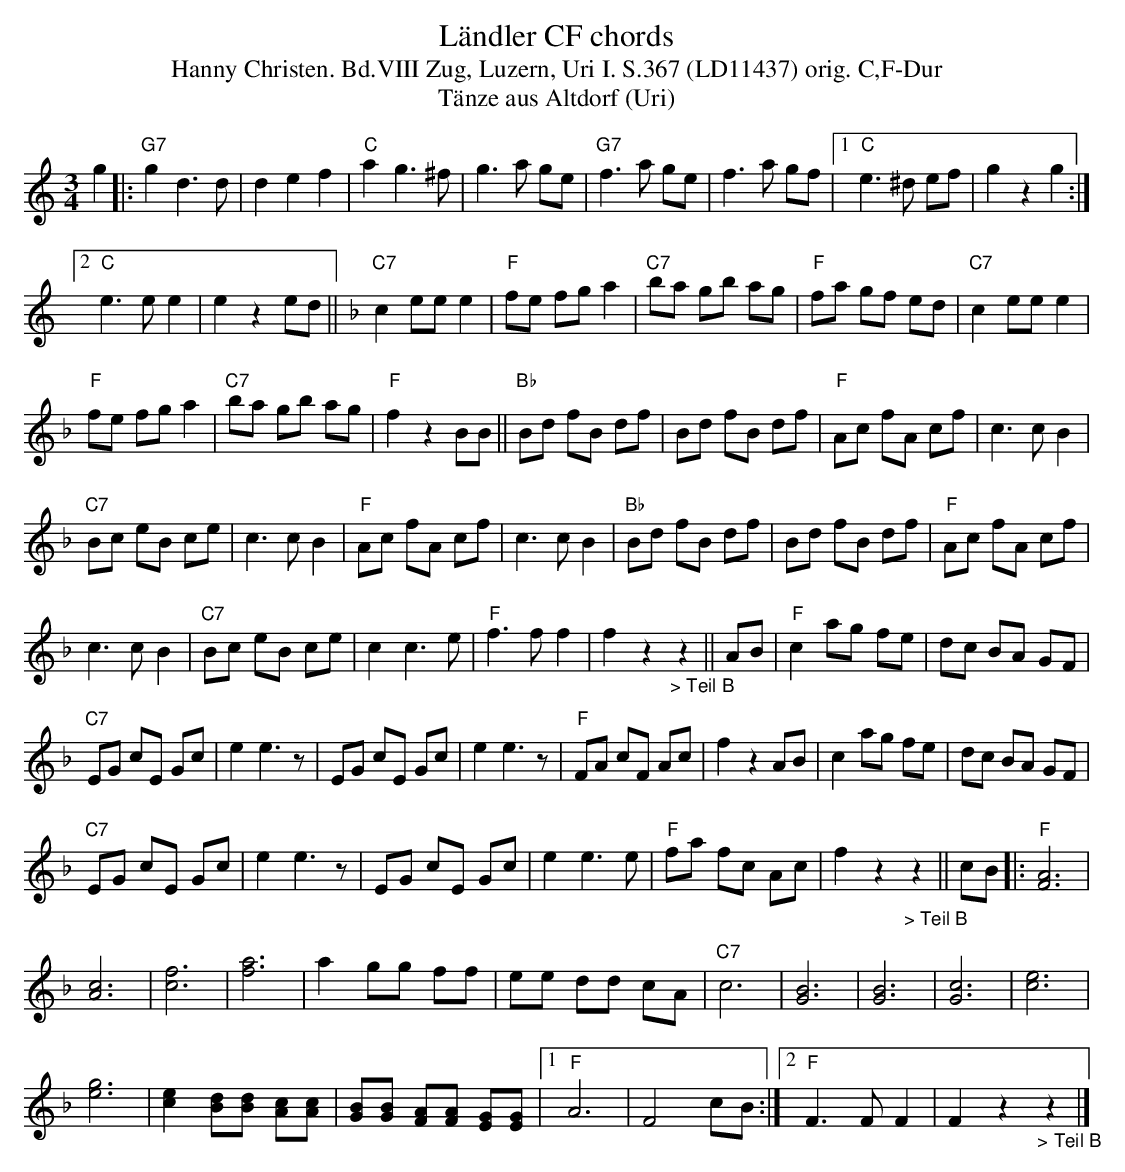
X:1
T: L\"andler CF chords
T:Hanny Christen. Bd.VIII Zug, Luzern, Uri I. S.367 (LD11437) orig. C,F-Dur
T: T\"anze aus Altdorf (Uri)
M:3/4
L:1/8
K:C %%MIDI gchordon
g2 |: "G7"g2d3d | d2e2f2 | "C"a2g3^f | g3a ge | "G7"f3a ge | f3a gf |1 "C"e3^d ef | g2z2g2 :|2
"C"e3ee2 | e2z2ed || [K:F] "C7"c2eee2 | "F"fe fga2 | "C7"ba gb ag | "F"fa gf ed | "C7"c2eee2 |
"F"fe fga2 | "C7"ba gb ag | "F"f2z2BB || "Bb"Bd fB df | Bd fB df | "F"Ac fA cf | c3cB2 |
"C7"Bc eB ce | c3cB2 | "F"Ac fA cf | c3cB2 | "Bb"Bd fB df | Bd fB df | "F"Ac fA cf |
c3cB2 | "C7"Bc eB ce | c2c3e | "F"f3ff2 | f2z2"_> Teil B"z2 || AB | "F"c2 ag fe | dc BA GF |
"C7"EG cE Gc | e2e3z | EG cE Gc | e2e3z | "F"FA cF Ac | f2z2AB | c2ag fe | dc BA GF |
"C7"EG cE Gc | e2e3z | EG cE Gc | e2e3e | "F"fa fc Ac | f2z2"_> Teil B"z2 || cB |: "F"[F6A6] |
[A6c6] | [c6f6] | [f6a6] | a2gg ff | ee dd cA | "C7"c6 | [G6B6] | [G6B6] | [G6c6] | [c6e6] |
[e6g6] | [c2e2] [Bd][Bd] [Ac][Ac] | [GB][GB] [FA][FA] [EG][EG] |1 "F"A6 | F4cB :|2 "F"F3FF2 | F2z2"_> Teil B"z2 |]
